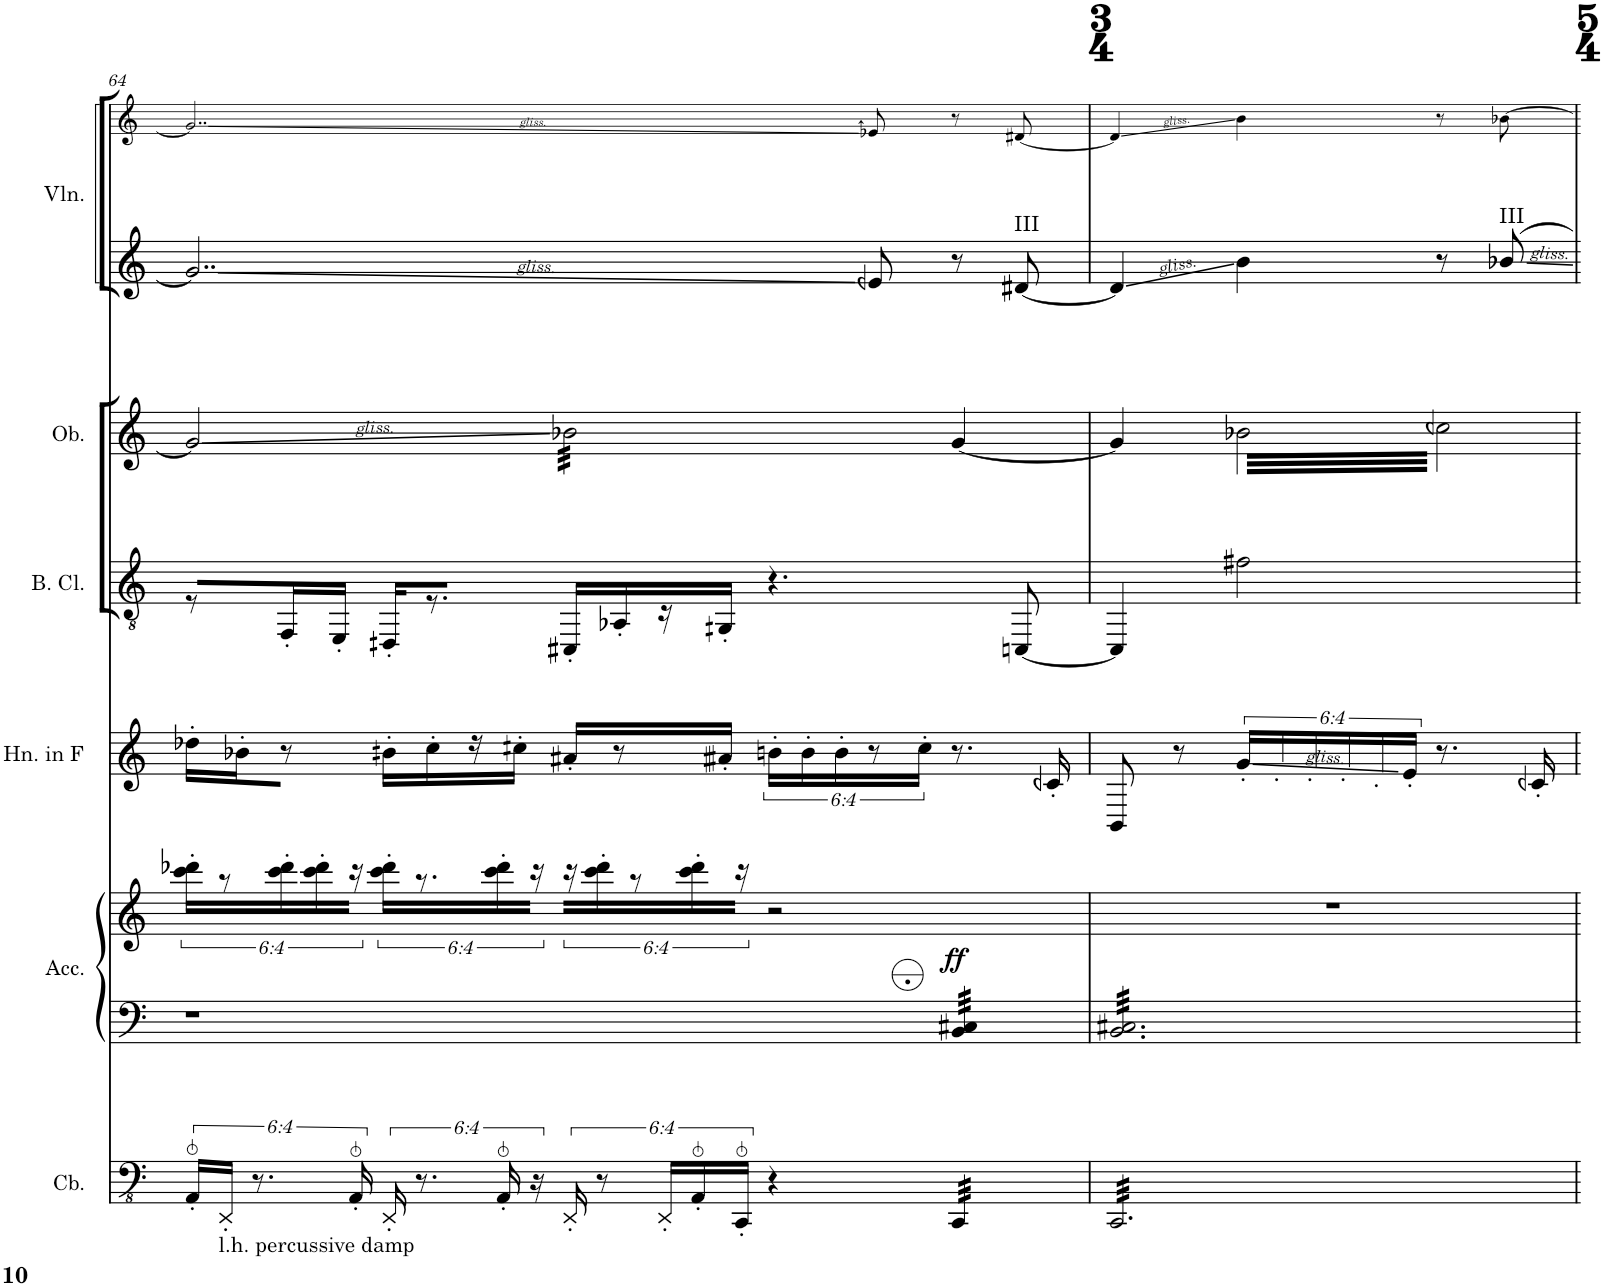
**kern	**kern	**kern	**dynam	**kern	**kern	**kern	**kern	**kern
*part6	*part5	*part5	*part5	*part4	*part3	*part2	*part1	*part1
*staff8	*staff7	*staff6	*staff6/7	*staff5	*staff4	*staff3	*staff2	*staff1
*I"Contrabass	*I"Accordion	*	*	*I"Horn in F	*I"Clarinet	*I"Oboe	*I"Solo Violin	*
*I'Cb.	*I'Acc.	*	*	*I'Hn. in F	*I'Cl.	*I'Ob.	*I'Vln.	*
!!LO:PB:g=z
*clefFv4	*clefF4	*clefG2	*	*clefG2	*clefGv2	*clefG2	*clefG2	*clefG2
*Trd7c12	*	*	*	*Trd4c7	*Trd1c2	*	*	*
*k[]	*k[]	*k[]	*	*k[]	*k[]	*k[]	*k[]	*k[]
*M5/4	*M5/4	*M5/4	*	*M5/4	*M5/4	*M5/4	*M5/4	*M5/4
=64	=64	=64	=64	=64	=64	=64	=64	=64
*	*	*^	*	*	*	*	*	*
24AAA'/LL	1r	24ccc\' 24ddd-X\'KL	1ryy	.	16dd-X'\LL	8r	2g/]	2..g/]	2..g/]
!LO:TX:b:t=l.h. percussive damp	!	!	!	!	!	!	!	!	!
24FFF'/JJ	.	12r	.	.	.	.	.	.	.
.	.	.	.	.	16b-X'\J	.	.	.	.
12.r	.	.	.	.	.	.	.	.	.
.	.	24ccc\' 24ddd-\'L	.	.	8r	16FF'/L	.	.	.
.	.	24ccc\' 24ddd-\'	.	.	.	.	.	.	.
.	.	.	.	.	.	16EE'/JJ	.	.	.
24AAA'/	.	24rccc	.	.	.	.	.	.	.
24FFF'/	.	24ccc\' 24ddd-\'KL	.	.	16bn'\LL	16DDn'/KL	.	.	.
12.r	.	12.r	.	.	.	.	.	.	.
.	.	.	.	.	16cc'\	8.r	.	.	.
.	.	.	.	.	16r	.	.	.	.
24AAA'/	.	24ccc\' 24ddd-\'L	.	.	.	.	.	.	.
.	.	.	.	.	16ccn'\JJ	.	.	.	.
24r	.	24rccc	.	.	.	.	.	.	.
*	*	*	*	*	*	*	*tremolo	*	*
24FFF'/	.	24r	.	.	16a#X'/KL	16CC#X'/LL	32b-X\LLL	.	.
.	.	.	.	.	.	.	32b-X\	.	.
12r	.	24ccc\' 24ddd-\'J	.	.	.	.	.	.	.
.	.	.	.	.	8r	16AA-X'/	32b-X\	.	.
.	.	12r	.	.	.	.	.	.	.
.	.	.	.	.	.	.	32b-X\	.	.
24FFF'/LL	.	.	.	.	.	16r	32b-X\	.	.
.	.	.	.	.	.	.	32b-X\	.	.
24AAA'/	.	24ccc\' 24ddd-\'L	.	.	.	.	.	.	.
.	.	.	.	.	16an'/Jk	16GGn'/JJ	32b-X\	.	.
24CCC'/JJ	.	24rccc	.	.	.	.	.	.	.
.	.	.	.	.	.	.	32b-X\	.	.
4r	.	2r	.	.	24bn'\LL	4.r	32b-X\	.	.
.	.	.	.	.	.	.	32b-X\	.	.
.	.	.	.	.	24b'\	.	.	.	.
.	.	.	.	.	.	.	32b-X\	.	.
.	.	.	.	.	24b'\J	.	.	.	.
.	.	.	.	.	.	.	32b-X\	.	.
.	.	.	.	.	12r	.	32b-X\	8en/	8en/
.	.	.	.	.	.	.	32b-X\	.	.
.	.	.	.	.	.	.	32b-X\	.	.
.	.	.	.	.	24cc'\Jk	.	.	.	.
.	.	.	.	.	.	.	32b-X\JJJ	.	.
*	*	*	*	*	*	*	*Xtremolo	*	*
!	!	!	!	!LO:DY:b	!	!	!	!	!
*tremolo	*	*	*	*	*	*	*	*	*
*	*tremolo	*	*	*	*	*	*	*	*
32CCC/LLL	32BB/ 32C#X/LLL	.	4ryy	ff	8.r	.	[4g/	8r	8r
32CCC/	32BB/ 32C#X/	.	.	.	.	.	.	.	.
32CCC/	32BB/ 32C#X/	.	.	.	.	.	.	.	.
32CCC/	32BB/ 32C#X/	.	.	.	.	.	.	.	.
!	!	!	!	!	!	!	!	!LO:TX:a:t=III	!
32CCC/	32BB/ 32C#X/	.	.	.	.	[8CCn/	.	[8d#X/	[8d#X/
32CCC/	32BB/ 32C#X/	.	.	.	.	.	.	.	.
32CCC/	32BB/ 32C#X/	.	.	.	16cn'/	.	.	.	.
32CCC/JJJ	32BB/ 32C#X/JJJ	.	.	.	.	.	.	.	.
*	*	*v	*v	*	*	*	*	*	*
=65	=65	=65	=65	=65	=65	=65	=65	=65
*M3/4	*M3/4	*M3/4	*	*M3/4	*M3/4	*M3/4	*M3/4	*M3/4
32CCC/LLL	32BB/ 32C#X/LLL	2.r	.	8BB/	4CC/]	4g/]	4d#/]	4d#/]
32CCC/	32BB/ 32C#X/	.	.	.	.	.	.	.
32CCC/	32BB/ 32C#X/	.	.	.	.	.	.	.
32CCC/	32BB/ 32C#X/	.	.	.	.	.	.	.
32CCC/	32BB/ 32C#X/	.	.	8r	.	.	.	.
32CCC/	32BB/ 32C#X/	.	.	.	.	.	.	.
32CCC/	32BB/ 32C#X/	.	.	.	.	.	.	.
32CCC/	32BB/ 32C#X/	.	.	.	.	.	.	.
*	*	*	*	*	*	*tremolo	*	*
32CCC/	32BB/ 32C#X/	.	.	24g'/LL	2f#X\	64b-X\LLLL	4b\	4b\
.	.	.	.	.	.	64ccn\	.	.
32CCC/	32BB/ 32C#X/	.	.	.	.	64b-X\	.	.
.	.	.	.	24g'/	.	.	.	.
.	.	.	.	.	.	64ccn\	.	.
32CCC/	32BB/ 32C#X/	.	.	.	.	64b-X\	.	.
.	.	.	.	.	.	64ccn\	.	.
.	.	.	.	24f'/	.	.	.	.
32CCC/	32BB/ 32C#X/	.	.	.	.	64b-X\	.	.
.	.	.	.	.	.	64ccn\	.	.
32CCC/	32BB/ 32C#X/	.	.	24f'/	.	64b-X\	.	.
.	.	.	.	.	.	64ccn\	.	.
32CCC/	32BB/ 32C#X/	.	.	.	.	64b-X\	.	.
.	.	.	.	24e'/	.	.	.	.
.	.	.	.	.	.	64ccn\	.	.
32CCC/	32BB/ 32C#X/	.	.	.	.	64b-X\	.	.
.	.	.	.	.	.	64ccn\	.	.
.	.	.	.	24e'/JJ	.	.	.	.
32CCC/	32BB/ 32C#X/	.	.	.	.	64b-X\	.	.
.	.	.	.	.	.	64ccn\	.	.
32CCC/	32BB/ 32C#X/	.	.	8.r	.	64b-X\	8r	8r
.	.	.	.	.	.	64ccn\	.	.
32CCC/	32BB/ 32C#X/	.	.	.	.	64b-X\	.	.
.	.	.	.	.	.	64ccn\	.	.
32CCC/	32BB/ 32C#X/	.	.	.	.	64b-X\	.	.
.	.	.	.	.	.	64ccn\	.	.
32CCC/	32BB/ 32C#X/	.	.	.	.	64b-X\	.	.
.	.	.	.	.	.	64ccn\	.	.
!	!	!	!	!	!	!	!LO:TX:a:t=III	!
32CCC/	32BB/ 32C#X/	.	.	.	.	64b-X\	8b-X/	[8b-X\
.	.	.	.	.	.	64ccn\	.	.
32CCC/	32BB/ 32C#X/	.	.	.	.	64b-X\	.	.
.	.	.	.	.	.	64ccn\	.	.
32CCC/	32BB/ 32C#X/	.	.	16cn'/	.	64b-X\	.	.
.	.	.	.	.	.	64ccn\	.	.
32CCC/JJJ	32BB/ 32C#X/JJJ	.	.	.	.	64b-X\	.	.
*	*Xtremolo	*	*	*	*	*	*	*
*Xtremolo	*	*	*	*	*	*	*	*
.	.	.	.	.	.	64ccn\JJJJ	.	.
*	*	*	*	*	*	*Xtremolo	*	*
.	.	.	.	.	.	.	.	.
.	.	.	.	.	.	.	.	.
.	.	.	.	.	.	.	.	.
.	.	.	.	.	.	.	.	.
.	.	.	.	.	.	.	.	.
.	.	.	.	.	.	.	.	.
.	.	.	.	.	.	.	.	.
.	.	.	.	.	.	.	.	.
.	.	.	.	.	.	.	.	.
.	.	.	.	.	.	.	.	.
.	.	.	.	.	.	.	.	.
.	.	.	.	.	.	.	.	.
.	.	.	.	.	.	.	.	.
.	.	.	.	.	.	.	.	.
.	.	.	.	.	.	.	.	.
.	.	.	.	.	.	.	.	.
=	=	=	=	=	=	=	=	=
*-	*-	*-	*-	*-	*-	*-	*-	*-
